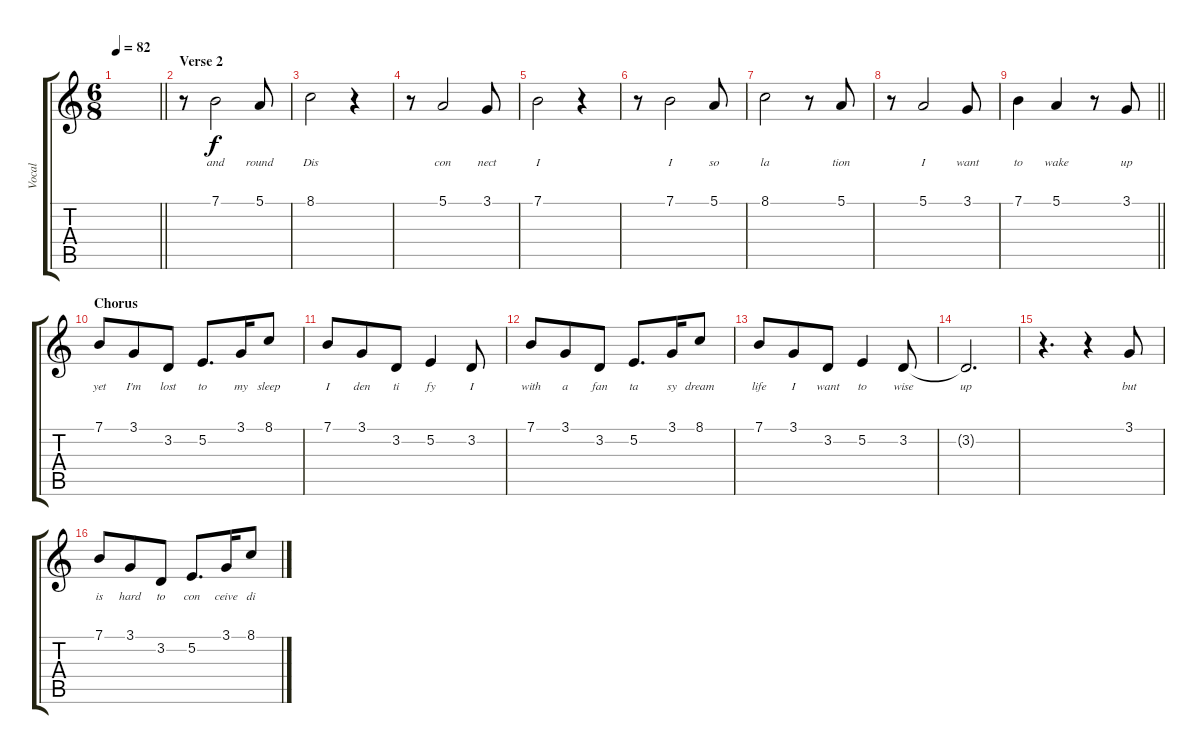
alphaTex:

\track ("Vocal" "Vocal") {instrument acousticgrandpiano}
\staff {score tabs}
\tuning (E4 B3 G3 D3 A2 E2) {hide}
\ts (6 8)
\tempo 82
\clef g2
\barLineRight lightlight
\ks c
|
\section ("" "Verse 2")
r.8 7.1.2{lyrics (0 "and") lyrics (1 "") lyrics (2 "") lyrics (3 "") lyrics (4 "")} 5.1.8{lyrics (0 "round") lyrics (1 "") lyrics (2 "") lyrics (3 "") lyrics (4 "")} |
8.1.2{lyrics (0 "Dis") lyrics (1 "") lyrics (2 "") lyrics (3 "") lyrics (4 "")} r.4 |
r.8 5.1.2{lyrics (0 "con") lyrics (1 "") lyrics (2 "") lyrics (3 "") lyrics (4 "")} 3.1.8{lyrics (0 "nect") lyrics (1 "") lyrics (2 "") lyrics (3 "") lyrics (4 "")} |
7.1.2{lyrics (0 "I") lyrics (1 "") lyrics (2 "") lyrics (3 "") lyrics (4 "")} r.4 |
r.8 7.1.2{lyrics (0 "I") lyrics (1 "") lyrics (2 "") lyrics (3 "") lyrics (4 "")} 5.1.8{lyrics (0 "so") lyrics (1 "") lyrics (2 "") lyrics (3 "") lyrics (4 "")} |
8.1.2{lyrics (0 "la") lyrics (1 "") lyrics (2 "") lyrics (3 "") lyrics (4 "")} r.8 5.1.8{lyrics (0 "tion") lyrics (1 "") lyrics (2 "") lyrics (3 "") lyrics (4 "")} |
r.8 5.1.2{lyrics (0 "I") lyrics (1 "") lyrics (2 "") lyrics (3 "") lyrics (4 "")} 3.1.8{lyrics (0 "want") lyrics (1 "") lyrics (2 "") lyrics (3 "") lyrics (4 "")} |
\barLineRight lightlight
7.1.4{lyrics (0 "to") lyrics (1 "") lyrics (2 "") lyrics (3 "") lyrics (4 "")} 5.1.4{lyrics (0 "wake") lyrics (1 "") lyrics (2 "") lyrics (3 "") lyrics (4 "")} r.8 3.1.8{lyrics (0 "up") lyrics (1 "") lyrics (2 "") lyrics (3 "") lyrics (4 "")} |
\section ("" "Chorus")
7.1.8{lyrics (0 "yet") lyrics (1 "") lyrics (2 "") lyrics (3 "") lyrics (4 "")} 3.1.8{lyrics (0 "I'm") lyrics (1 "") lyrics (2 "") lyrics (3 "") lyrics (4 "")} 3.2.8{lyrics (0 "lost") lyrics (1 "") lyrics (2 "") lyrics (3 "") lyrics (4 "")} 5.2.8{d lyrics (0 "to") lyrics (1 "") lyrics (2 "") lyrics (3 "") lyrics (4 "")} 3.1.16{lyrics (0 "my") lyrics (1 "") lyrics (2 "") lyrics (3 "") lyrics (4 "")} 8.1.8{lyrics (0 "sleep") lyrics (1 "") lyrics (2 "") lyrics (3 "") lyrics (4 "")} |
7.1.8{lyrics (0 "I") lyrics (1 "") lyrics (2 "") lyrics (3 "") lyrics (4 "")} 3.1.8{lyrics (0 "den") lyrics (1 "") lyrics (2 "") lyrics (3 "") lyrics (4 "")} 3.2.8{lyrics (0 "ti") lyrics (1 "") lyrics (2 "") lyrics (3 "") lyrics (4 "")} 5.2.4{lyrics (0 "fy") lyrics (1 "") lyrics (2 "") lyrics (3 "") lyrics (4 "")} 3.2.8{lyrics (0 "I") lyrics (1 "") lyrics (2 "") lyrics (3 "") lyrics (4 "")} |
7.1.8{lyrics (0 "with") lyrics (1 "") lyrics (2 "") lyrics (3 "") lyrics (4 "")} 3.1.8{lyrics (0 "a") lyrics (1 "") lyrics (2 "") lyrics (3 "") lyrics (4 "")} 3.2.8{lyrics (0 "fan") lyrics (1 "") lyrics (2 "") lyrics (3 "") lyrics (4 "")} 5.2.8{d lyrics (0 "ta") lyrics (1 "") lyrics (2 "") lyrics (3 "") lyrics (4 "")} 3.1.16{lyrics (0 "sy") lyrics (1 "") lyrics (2 "") lyrics (3 "") lyrics (4 "")} 8.1.8{lyrics (0 "dream") lyrics (1 "") lyrics (2 "") lyrics (3 "") lyrics (4 "")} |
7.1.8{lyrics (0 "life") lyrics (1 "") lyrics (2 "") lyrics (3 "") lyrics (4 "")} 3.1.8{lyrics (0 "I") lyrics (1 "") lyrics (2 "") lyrics (3 "") lyrics (4 "")} 3.2.8{lyrics (0 "want") lyrics (1 "") lyrics (2 "") lyrics (3 "") lyrics (4 "")} 5.2.4{lyrics (0 "to") lyrics (1 "") lyrics (2 "") lyrics (3 "") lyrics (4 "")} 3.2.8{lyrics (0 "wise") lyrics (1 "") lyrics (2 "") lyrics (3 "") lyrics (4 "")} |
3.2{t}.2{d lyrics (0 "up") lyrics (1 "") lyrics (2 "") lyrics (3 "") lyrics (4 "")} |
r.4{d} r.4 3.1.8{lyrics (0 "but") lyrics (1 "") lyrics (2 "") lyrics (3 "") lyrics (4 "")} |
7.1.8{lyrics (0 "is") lyrics (1 "") lyrics (2 "") lyrics (3 "") lyrics (4 "")} 3.1.8{lyrics (0 "hard") lyrics (1 "") lyrics (2 "") lyrics (3 "") lyrics (4 "")} 3.2.8{lyrics (0 "to") lyrics (1 "") lyrics (2 "") lyrics (3 "") lyrics (4 "")} 5.2.8{d lyrics (0 "con") lyrics (1 "") lyrics (2 "") lyrics (3 "") lyrics (4 "")} 3.1.16{lyrics (0 "ceive") lyrics (1 "") lyrics (2 "") lyrics (3 "") lyrics (4 "")} 8.1.8{lyrics (0 "di") lyrics (1 "") lyrics (2 "") lyrics (3 "") lyrics (4 "")}
